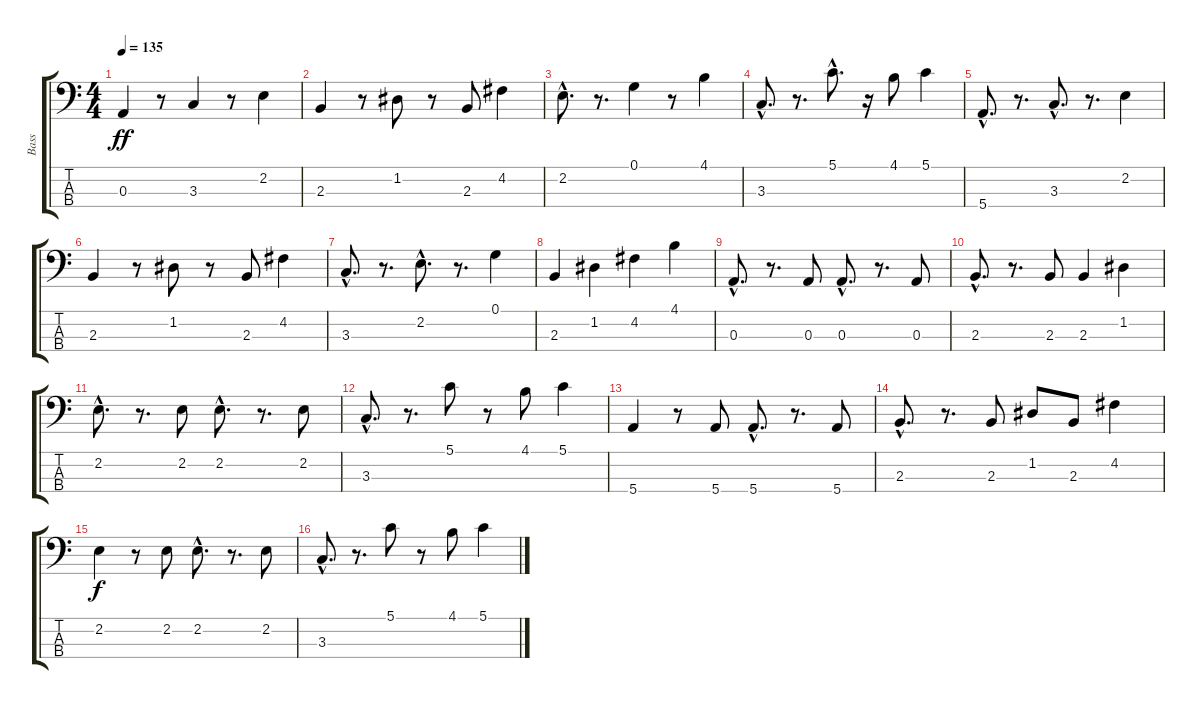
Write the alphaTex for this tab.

\track ("Bass" "Bass") {instrument fretlessbass}
\staff {score tabs}
\tuning (G2 D2 A1 E1) {hide}
\ts (4 4)
\tempo 135
\clef f4
\ks c
0.3.4{dy ff} r.8 3.3.4 r.8 2.2.4 |
2.3.4 r.8 1.2.8 r.8 2.3.8 4.2.4 |
2.2{hac}.8{d} r.8{d} 0.1.4 r.8 4.1.4 |
3.3{hac}.8{d} r.8{d} 5.1{hac}.8{d} r.16 4.1.8 5.1.4 |
5.4{hac}.8{d} r.8{d} 3.3{hac}.8{d} r.8{d} 2.2.4 |
2.3.4 r.8 1.2.8 r.8 2.3.8 4.2.4 |
3.3{hac}.8{d} r.8{d} 2.2{hac}.8{d} r.8{d} 0.1.4 |
2.3.4 1.2.4 4.2.4 4.1.4 |
0.3{hac}.8{d} r.8{d} 0.3.8 0.3{hac}.8{d} r.8{d} 0.3.8 |
2.3{hac}.8{d} r.8{d} 2.3.8 2.3.4 1.2.4 |
2.2{hac}.8{d} r.8{d} 2.2.8 2.2{hac}.8{d} r.8{d} 2.2.8 |
3.3{hac}.8{d} r.8{d} 5.1.8 r.8 4.1.8 5.1.4 |
5.4.4 r.8 5.4.8 5.4{hac}.8{d} r.8{d} 5.4.8 |
2.3{hac}.8{d} r.8{d} 2.3.8 1.2.8 2.3.8 4.2.4 |
2.2.4{dy f} r.8 2.2.8 2.2{hac}.8{d} r.8{d} 2.2.8 |
3.3{hac}.8{d} r.8{d} 5.1.8 r.8 4.1.8 5.1.4
